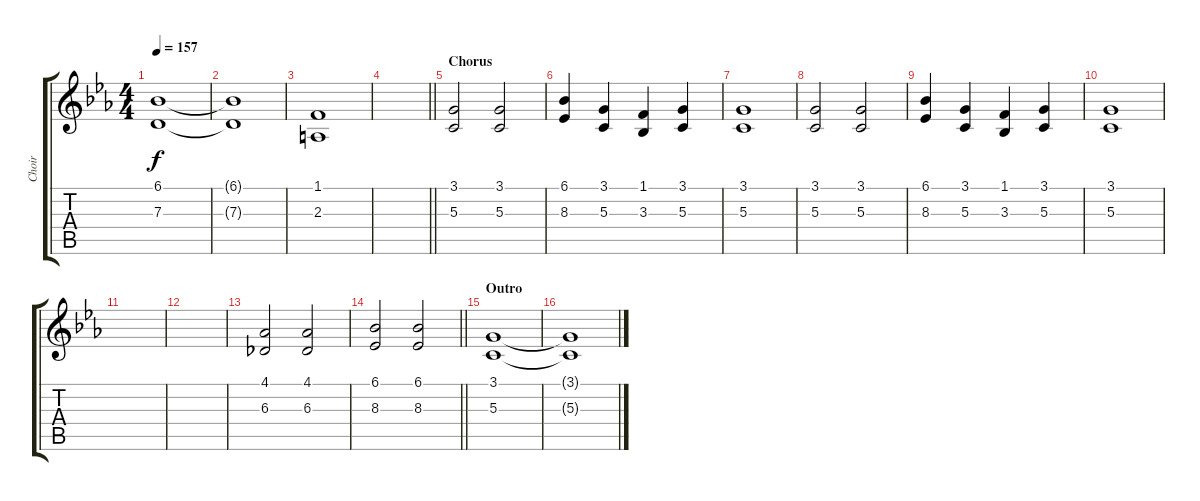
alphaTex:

\track ("Choir" "Choir") {instrument choiraahs}
\staff {score tabs}
\tuning (E4 B3 G3 D3 A2 E2) {hide}
\ts (4 4)
\tempo 157
\clef g2
\ks eb
(6.1 7.3).1{dy f} |
(6.1{t} 7.3{t}).1 |
(1.1 2.3).1 |
\barLineRight lightlight
|
\section ("" "Chorus")
(3.1 5.3).2 (3.1 5.3).2 |
(6.1 8.3).4 (3.1 5.3).4 (1.1 3.3).4 (3.1 5.3).4 |
(3.1 5.3).1 |
(3.1 5.3).2 (3.1 5.3).2 |
(6.1 8.3).4 (3.1 5.3).4 (1.1 3.3).4 (3.1 5.3).4 |
(3.1 5.3).1 |
|
|
(4.1 6.3).2 (4.1 6.3).2 |
\barLineRight lightlight
(6.1 8.3).2 (6.1 8.3).2 |
\section ("" "Outro")
(3.1 5.3).1 |
(3.1{t} 5.3{t}).1
